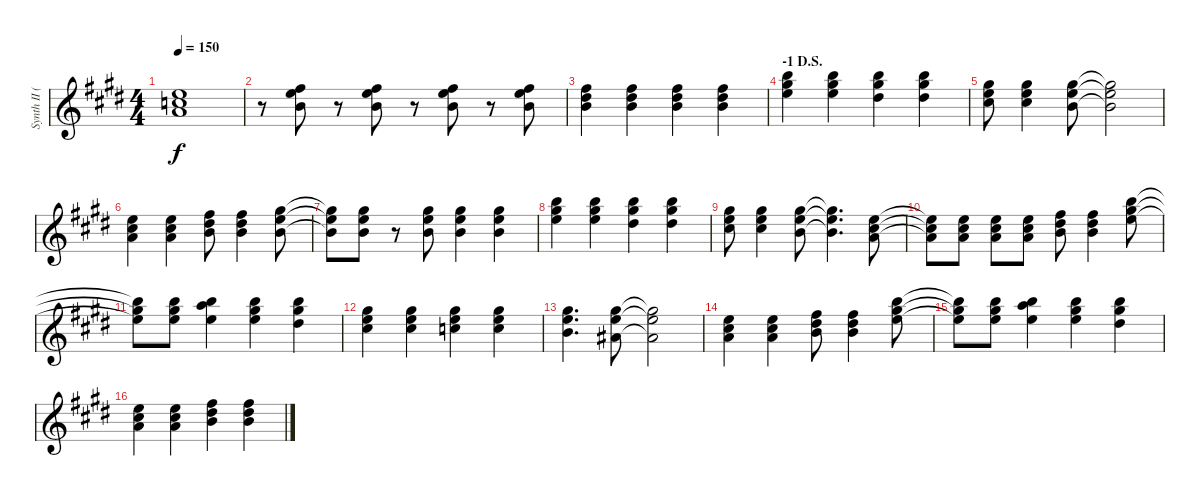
\track ("Synth II (Organ)" "Synth II (") {instrument drawbarorgan}
\staff {score}
\tuning (E4 B3 G3 D3 A2 E2 B1) {hide}
\ts (4 4)
\tempo 150
\clef g2
\ks e
(5.1 13.2 21.3).1{dy f} |
r.8 (14.1 17.2 16.3).8 r.8 (14.1 17.2 16.3).8 r.8 (14.1 17.2 16.3).8 r.8 (14.1 17.2 16.3).8 |
(14.1 16.2 16.3).4 (7.1 16.2 23.3).4 (7.1 16.2 23.3).4 (7.1 16.2 23.3).4 |
\section ("" "-1 D.S.")
(19.1 21.2 21.3).4 (12.1 21.2 28.3).4 (19.1 21.2 20.3).4 (11.1 21.2 28.3).4 |
(16.1 17.2 18.3).8 (9.1 17.2 25.3).4 (16.1 17.2 16.3).8 (16.1{t} 17.2{t} 16.3{t}).2 |
(12.1 14.2 14.3).4 (5.1 14.2 21.3).4 (14.1 16.2 16.3).8 (7.1 16.2 23.3).4 (7.1 17.2 25.3).8 |
(7.1{t} 17.2{t} 25.3{t}).8 (7.1 17.2 25.3).8 r.8 (16.1 17.2 16.3).8 (7.1 17.2 25.3).4 (16.1 17.2 16.3).4 |
(19.1 21.2 21.3).4 (12.1 21.2 28.3).4 (19.1 21.2 20.3).4 (11.1 21.2 28.3).4 |
(16.1 17.2 18.3).8 (9.1 17.2 25.3).4 (16.1 17.2 16.3).8 (16.1{t} 17.2{t} 16.3{t}).4{d} (12.1 14.2 14.3).8 |
(12.1{t} 14.2{t} 14.3{t}).8 (12.1 14.2 14.3).8 (12.1 14.2 14.3).8 (12.1 14.2 14.3).8 (7.1 16.2 23.3).8 (14.1 16.2 16.3).4 (12.1 21.2 28.3).8 |
(12.1{t} 21.2{t} 28.3{t}).8 (12.1 21.2 28.3).8 (17.1 24.2 21.3).4 (12.1 21.2 28.3).4 (19.1 21.2 20.3).4 |
(16.1 17.2 18.3).4 (9.1 17.2 25.3).4 (16.1 17.2 17.3).4 (16.1 17.2 17.3).4 |
(16.1 17.2 16.3).4{d} (6.1 17.2 25.3).8 (6.1{t} 17.2{t} 25.3{t}).2 |
(12.1 14.2 14.3).4 (5.1 14.2 21.3).4 (14.1 16.2 16.3).8 (7.1 16.2 23.3).4 (12.1 21.2 28.3).8 |
(12.1{t} 21.2{t} 28.3{t}).8 (12.1 21.2 28.3).8 (17.1 24.2 21.3).4 (12.1 21.2 28.3).4 (19.1 21.2 20.3).4 |
(12.1 14.2 14.3).4 (5.1 14.2 21.3).4 (7.1 16.2 23.3).4 (14.1 16.2 16.3).4
